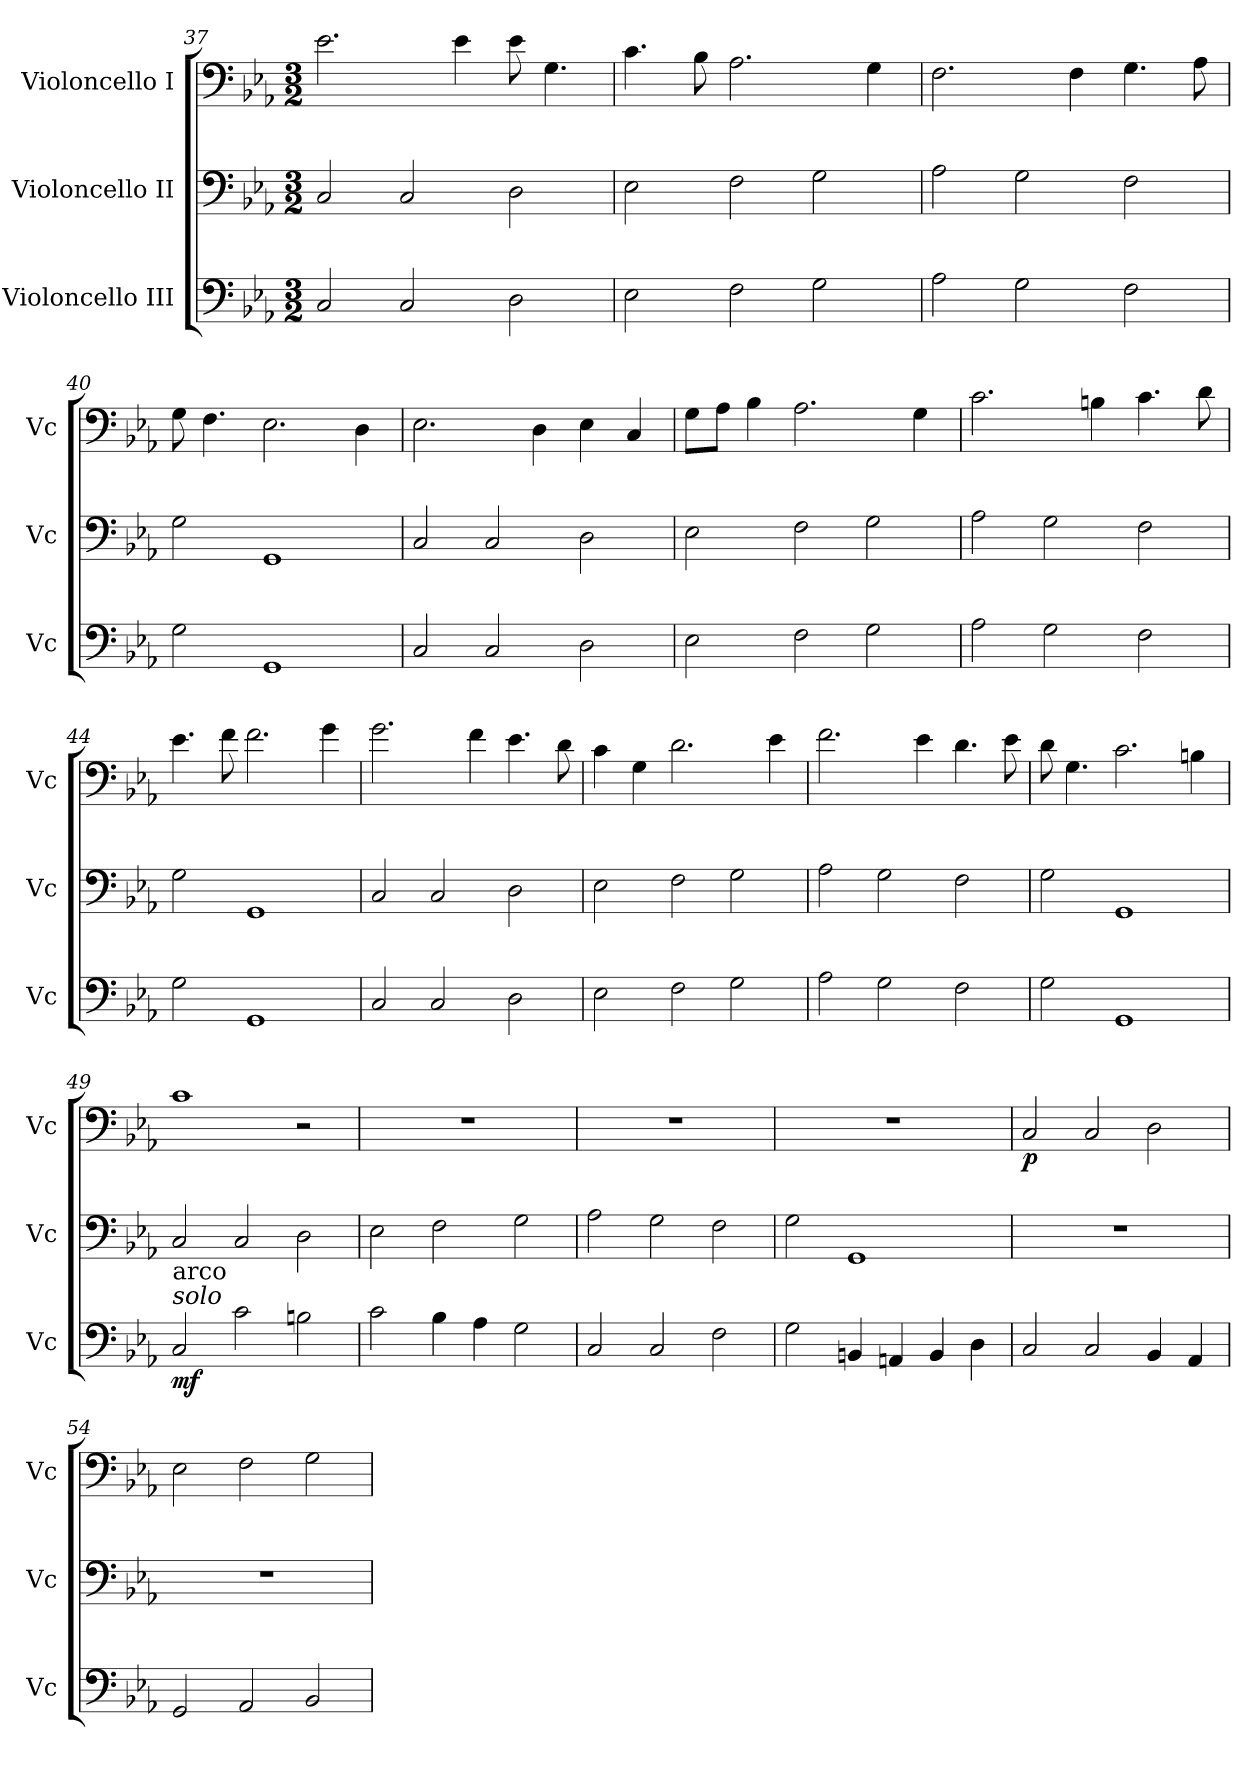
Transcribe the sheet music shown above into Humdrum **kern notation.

**kern	**dynam	**kern	**kern	**dynam
*part3	*part3	*part2	*part1	*part1
*staff3	*staff3	*staff2	*staff1	*staff1
*I"Violoncello III	*	*I"Violoncello II	*I"Violoncello I	*
*I'Vc	*	*I'Vc	*I'Vc	*
*clefF4	*	*clefF4	*clefF4	*
*k[b-e-a-]	*	*k[b-e-a-]	*k[b-e-a-]	*
*M3/2	*	*M3/2	*M3/2	*
=37	=37	=37	=37	=37
2C/	.	2C/	2.e-\	.
2C/	.	2C/	.	.
.	.	.	4e-\	.
2D\	.	2D\	8e-\	.
.	.	.	4.G\	.
!!LO:LB:g=z
=38	=38	=38	=38	=38
2E-\	.	2E-\	4.c\	.
.	.	.	8B-\	.
2F\	.	2F\	2.A-\	.
2G\	.	2G\	.	.
.	.	.	4G\	.
=39	=39	=39	=39	=39
2A-\	.	2A-\	2.F\	.
2G\	.	2G\	.	.
.	.	.	4F\	.
2F\	.	2F\	4.G\	.
.	.	.	8A-\	.
=40	=40	=40	=40	=40
2G\	.	2G\	8G\	.
.	.	.	4.F\	.
1GG	.	1GG	2.E-\	.
.	.	.	4D\	.
=41	=41	=41	=41	=41
2C/	.	2C/	2.E-\	.
2C/	.	2C/	.	.
.	.	.	4D\	.
2D\	.	2D\	4E-\	.
.	.	.	4C/	.
=42	=42	=42	=42	=42
2E-\	.	2E-\	8G\L	.
.	.	.	8A-\J	.
.	.	.	4B-\	.
2F\	.	2F\	2.A-\	.
2G\	.	2G\	.	.
.	.	.	4G\	.
=43	=43	=43	=43	=43
2A-\	.	2A-\	2.c\	.
2G\	.	2G\	.	.
.	.	.	4Bn\	.
2F\	.	2F\	4.c\	.
.	.	.	8d\	.
!!LO:LB:g=z
=44	=44	=44	=44	=44
2G\	.	2G\	4.e-\	.
.	.	.	8f\	.
1GG	.	1GG	2.f\	.
.	.	.	4g\	.
=45	=45	=45	=45	=45
2C/	.	2C/	2.g\	.
2C/	.	2C/	.	.
.	.	.	4f\	.
2D\	.	2D\	4.e-\	.
.	.	.	8d\	.
=46	=46	=46	=46	=46
2E-\	.	2E-\	4c\	.
.	.	.	4G\	.
2F\	.	2F\	2.d\	.
2G\	.	2G\	.	.
.	.	.	4e-\	.
=47	=47	=47	=47	=47
2A-\	.	2A-\	2.f\	.
2G\	.	2G\	.	.
.	.	.	4e-\	.
2F\	.	2F\	4.d\	.
.	.	.	8e-\	.
=48	=48	=48	=48	=48
2G\	.	2G\	8d\	.
.	.	.	4.G\	.
1GG	.	1GG	2.c\	.
.	.	.	4Bn\	.
=49	=49	=49	=49	=49
!LO:TX:a:i:t=solo	!	!	!	!
!LO:TX:a:t=arco	!	!	!	!
!	!LO:DY:b	!	!	!
2C/	mf	2C/	1c	.
2c\	.	2C/	.	.
2Bn\	.	2D\	2r	.
!!LO:PB:g=z
=50	=50	=50	=50	=50
2c\	.	2E-\	1.r	.
4B-\	.	2F\	.	.
4A-\	.	.	.	.
2G\	.	2G\	.	.
=51	=51	=51	=51	=51
2C/	.	2A-\	1.r	.
2C/	.	2G\	.	.
2F\	.	2F\	.	.
=52	=52	=52	=52	=52
2G\	.	2G\	1.r	.
4BBn/	.	1GG	.	.
4AAn/	.	.	.	.
4BB/	.	.	.	.
4D\	.	.	.	.
=53	=53	=53	=53	=53
!	!	!	!	!LO:DY:b
2C/	.	1.r	2C/	p
2C/	.	.	2C/	.
4BB-/	.	.	2D\	.
4AA-/	.	.	.	.
=54	=54	=54	=54	=54
2GG/	.	1.r	2E-\	.
2AA-/	.	.	2F\	.
2BB-/	.	.	2G\	.
=	=	=	=	=
*-	*-	*-	*-	*-
